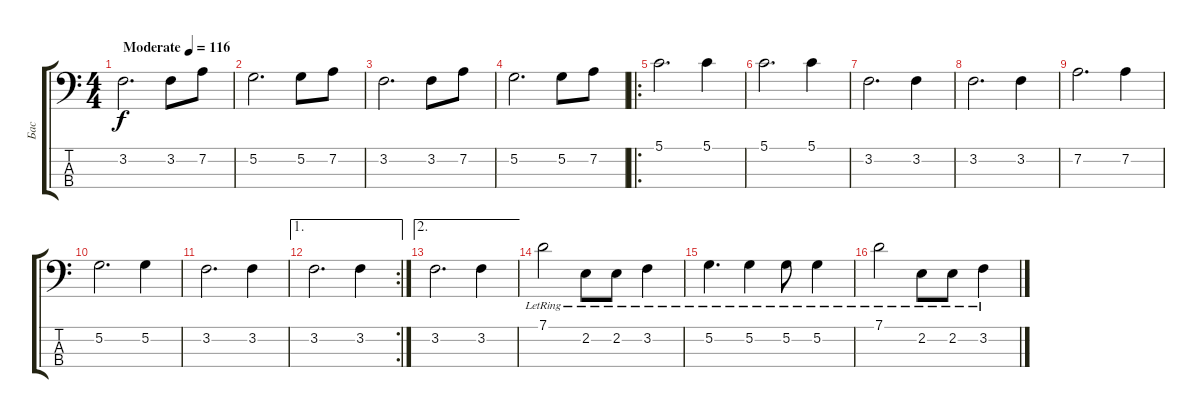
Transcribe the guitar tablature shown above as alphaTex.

\track ("Бас" "Бас") {instrument electricbassfinger}
\staff {score tabs}
\tuning (G2 D2 A1 E1) {hide}
\ts (4 4)
\tempo (116 "Moderate")
\clef f4
\ks c
3.2.2{d dy f instrument acousticguitarsteel} 3.2.8 7.2.8 |
5.2.2{d} 5.2.8 7.2.8 |
3.2.2{d} 3.2.8 7.2.8 |
5.2.2{d} 5.2.8 7.2.8 |
\ro
5.1.2{d} 5.1.4 |
5.1.2{d} 5.1.4 |
3.2.2{d} 3.2.4 |
3.2.2{d} 3.2.4 |
7.2.2{d} 7.2.4 |
5.2.2{d} 5.2.4 |
3.2.2{d} 3.2.4 |
\ae 1
\rc 2
3.2.2{d} 3.2.4 |
\ae 2
3.2.2{d} 3.2.4 |
7.1{lr}.2 2.2{lr}.8 2.2{lr}.8 3.2{lr}.4 |
5.2{lr}.4{d} 5.2{lr}.4 5.2{lr}.8 5.2{lr}.4 |
7.1{lr}.2 2.2{lr}.8 2.2{lr}.8 3.2{lr}.4
